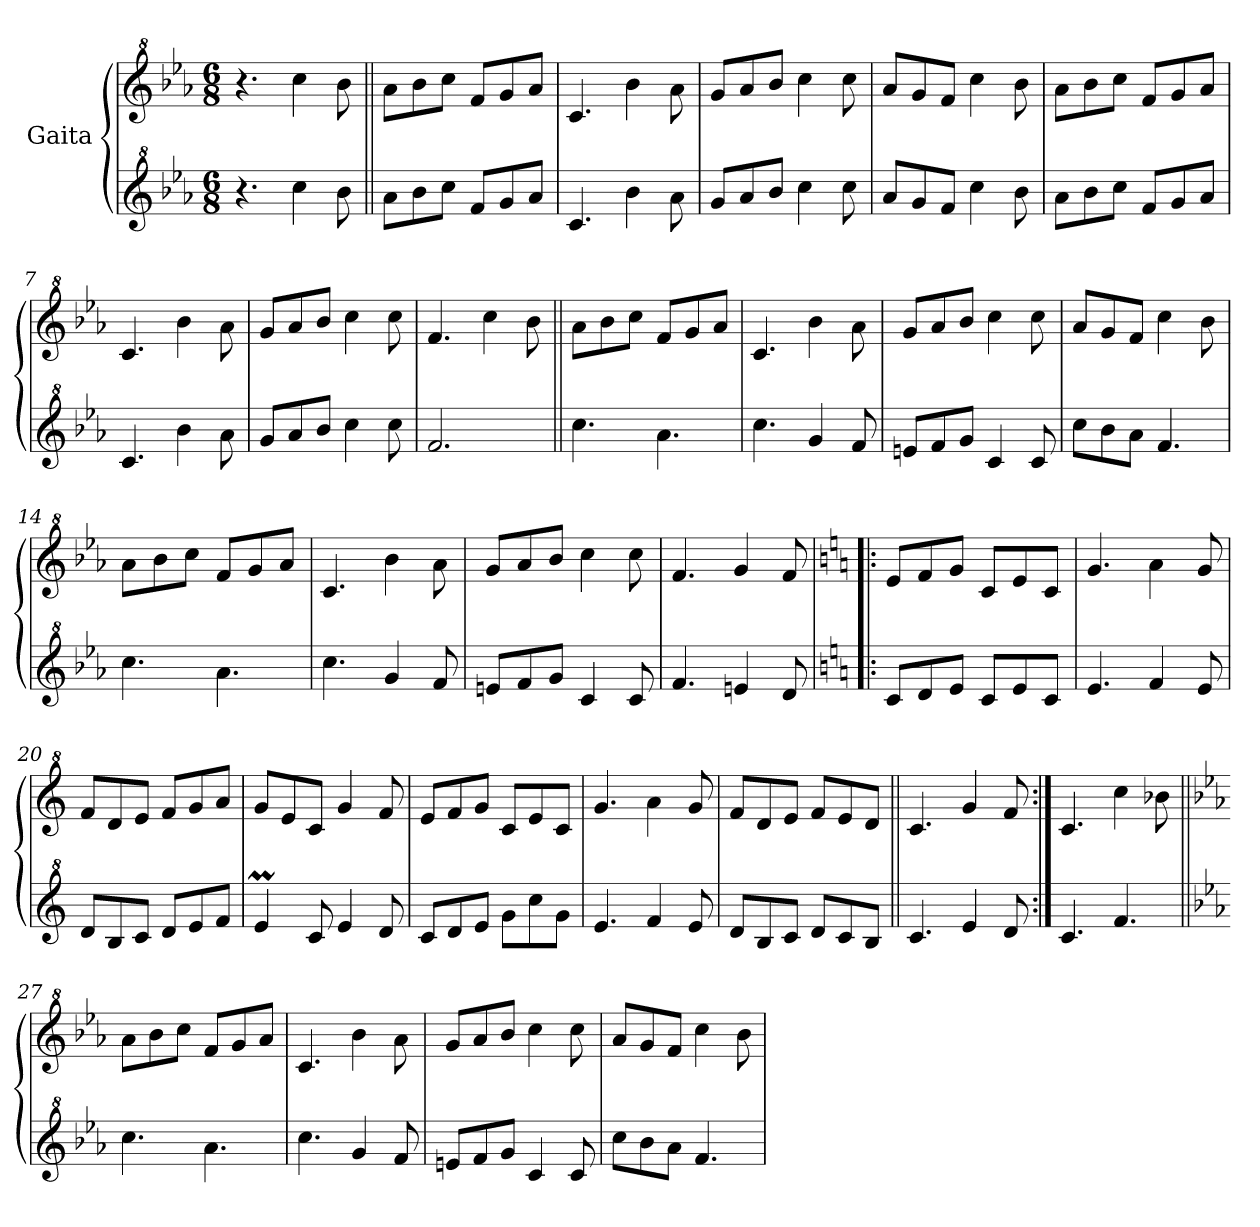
**kern	**kern
*part2	*part1
*staff2	*staff1
*I"Gaita	*I"Gaita
*clefG^2	*clefG^2
*k[b-e-a-]	*k[b-e-a-]
*M6/8	*M6/8
*MM180	*MM180
=1	=1
4.r	4.r
4ccc\	4ccc\
8bb-\	8bb-\
=2||	=2||
8aa-\L	8aa-\L
8bb-\	8bb-\
8ccc\J	8ccc\J
8ff/L	8ff/L
8gg/	8gg/
8aa-/J	8aa-/J
=3	=3
4.cc/	4.cc/
4bb-\	4bb-\
8aa-\	8aa-\
=4	=4
8gg/L	8gg/L
8aa-/	8aa-/
8bb-/J	8bb-/J
4ccc\	4ccc\
8ccc\	8ccc\
=5	=5
8aa-/L	8aa-/L
8gg/	8gg/
8ff/J	8ff/J
4ccc\	4ccc\
8bb-\	8bb-\
=6	=6
8aa-\L	8aa-\L
8bb-\	8bb-\
8ccc\J	8ccc\J
8ff/L	8ff/L
8gg/	8gg/
8aa-/J	8aa-/J
=7	=7
4.cc/	4.cc/
4bb-\	4bb-\
8aa-\	8aa-\
=8	=8
8gg/L	8gg/L
8aa-/	8aa-/
8bb-/J	8bb-/J
4ccc\	4ccc\
8ccc\	8ccc\
=9	=9
2.ff/	4.ff/
.	4ccc\
.	8bb-\
!!LO:LB:g=z
=10||	=10||
4.ccc\	8aa-\L
.	8bb-\
.	8ccc\J
4.aa-\	8ff/L
.	8gg/
.	8aa-/J
=11	=11
4.ccc\	4.cc/
4gg/	4bb-\
8ff/	8aa-\
=12	=12
8een/L	8gg/L
8ff/	8aa-/
8gg/J	8bb-/J
4cc/	4ccc\
8cc/	8ccc\
=13	=13
8ccc\L	8aa-/L
8bb-\	8gg/
8aa-\J	8ff/J
4.ff/	4ccc\
.	8bb-\
=14	=14
4.ccc\	8aa-\L
.	8bb-\
.	8ccc\J
4.aa-\	8ff/L
.	8gg/
.	8aa-/J
=15	=15
4.ccc\	4.cc/
4gg/	4bb-\
8ff/	8aa-\
=16	=16
8een/L	8gg/L
8ff/	8aa-/
8gg/J	8bb-/J
4cc/	4ccc\
8cc/	8ccc\
=17	=17
4.ff/	4.ff/
4een/	4gg/
8dd/	8ff/
!!LO:LB:g=z
=18!|:	=18!|:
*k[]	*k[]
8cc/L	8ee/L
8dd/	8ff/
8ee/J	8gg/J
8cc/L	8cc/L
8ee/	8ee/
8cc/J	8cc/J
=19	=19
4.ee/	4.gg/
4ff/	4aa\
8ee/	8gg/
=20	=20
8dd/L	8ff/L
8b/	8dd/
8cc/J	8ee/J
8dd/L	8ff/L
8ee/	8gg/
8ff/J	8aa/J
=21	=21
4eem/	8gg/L
.	8ee/
8cc/	8cc/J
4ee/	4gg/
8dd/	8ff/
=22	=22
8cc/L	8ee/L
8dd/	8ff/
8ee/J	8gg/J
8gg\L	8cc/L
8ccc\	8ee/
8gg\J	8cc/J
=23	=23
4.ee/	4.gg/
4ff/	4aa\
8ee/	8gg/
=24	=24
8dd/L	8ff/L
8b/	8dd/
8cc/J	8ee/J
8dd/L	8ff/L
8cc/	8ee/
8b/J	8dd/J
!!LO:LB:g=z
=25||	=25||
4.cc/	4.cc/
4ee/	4gg/
8dd/	8ff/
=26:|!	=26:|!
4.cc/	4.cc/
4.ff/	4ccc\
.	8bb-X\
=27||	=27||
*k[b-e-a-]	*k[b-e-a-]
4.ccc\	8aa-\L
.	8bb-\
.	8ccc\J
4.aa-\	8ff/L
.	8gg/
.	8aa-/J
=28	=28
4.ccc\	4.cc/
4gg/	4bb-\
8ff/	8aa-\
=29	=29
8een/L	8gg/L
8ff/	8aa-/
8gg/J	8bb-/J
4cc/	4ccc\
8cc/	8ccc\
=30	=30
8ccc\L	8aa-/L
8bb-\	8gg/
8aa-\J	8ff/J
4.ff/	4ccc\
.	8bb-\
=	=
*-	*-
